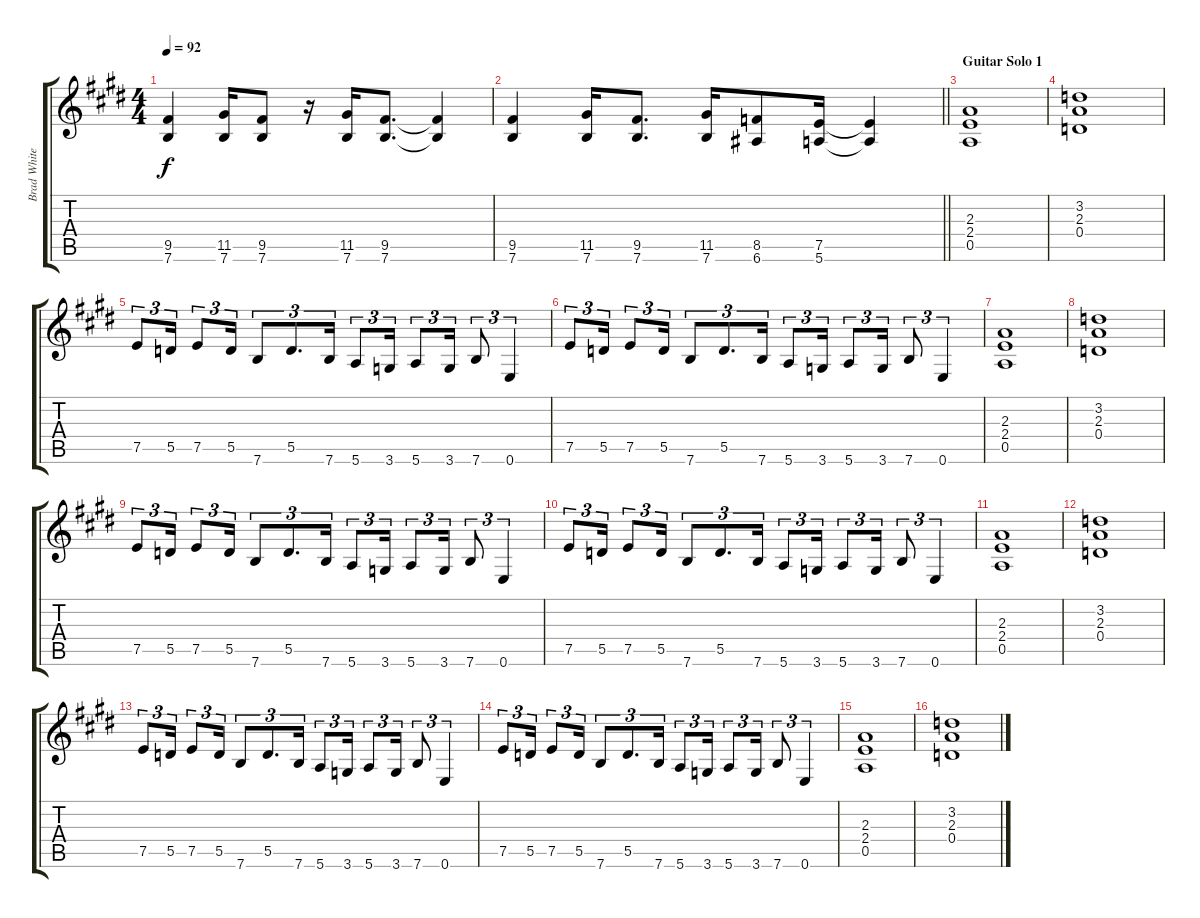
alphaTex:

\track ("Brad Whiteford" "Brad White") {instrument acousticguitarsteel}
\staff {score tabs}
\tuning (E4 B3 G3 D3 A2 E2) {hide}
\ts (4 4)
\tempo 92
\clef g2
\ks e
(9.5 7.6).4{dy f} (11.5 7.6).16 (9.5 7.6).8 r.16 (11.5 7.6).16 (9.5 7.6).8{d} (9.5{t} 7.6{t}).4 |
\barLineRight lightlight
\ks c#minor
(9.5 7.6).4 (11.5 7.6).16 (9.5 7.6).8{d} (11.5 7.6).16 (8.5 6.6).8 (7.5 5.6).16 (7.5{t} 5.6{t}).4 |
\section ("" "Guitar Solo 1")
(2.3 2.4 0.5).1 |
(3.2 2.3 0.4).1 |
7.5.8{tu (3 2)} 5.5.16{tu (3 2)} 7.5.8{tu (3 2)} 5.5.16{tu (3 2)} 7.6.8{tu (3 2)} 5.5.8{d tu (3 2)} 7.6.16{tu (3 2)} 5.6.8{tu (3 2)} 3.6.16{tu (3 2)} 5.6.8{tu (3 2)} 3.6.16{tu (3 2)} 7.6.8{tu (3 2)} 0.6.4{tu (3 2)} |
\ks e
7.5.8{tu (3 2)} 5.5.16{tu (3 2)} 7.5.8{tu (3 2)} 5.5.16{tu (3 2)} 7.6.8{tu (3 2)} 5.5.8{d tu (3 2)} 7.6.16{tu (3 2)} 5.6.8{tu (3 2)} 3.6.16{tu (3 2)} 5.6.8{tu (3 2)} 3.6.16{tu (3 2)} 7.6.8{tu (3 2)} 0.6.4{tu (3 2)} |
\ks c#minor
(2.3 2.4 0.5).1 |
(3.2 2.3 0.4).1 |
7.5.8{tu (3 2)} 5.5.16{tu (3 2)} 7.5.8{tu (3 2)} 5.5.16{tu (3 2)} 7.6.8{tu (3 2)} 5.5.8{d tu (3 2)} 7.6.16{tu (3 2)} 5.6.8{tu (3 2)} 3.6.16{tu (3 2)} 5.6.8{tu (3 2)} 3.6.16{tu (3 2)} 7.6.8{tu (3 2)} 0.6.4{tu (3 2)} |
\ks e
7.5.8{tu (3 2)} 5.5.16{tu (3 2)} 7.5.8{tu (3 2)} 5.5.16{tu (3 2)} 7.6.8{tu (3 2)} 5.5.8{d tu (3 2)} 7.6.16{tu (3 2)} 5.6.8{tu (3 2)} 3.6.16{tu (3 2)} 5.6.8{tu (3 2)} 3.6.16{tu (3 2)} 7.6.8{tu (3 2)} 0.6.4{tu (3 2)} |
\ks c#minor
(2.3 2.4 0.5).1 |
(3.2 2.3 0.4).1 |
7.5.8{tu (3 2)} 5.5.16{tu (3 2)} 7.5.8{tu (3 2)} 5.5.16{tu (3 2)} 7.6.8{tu (3 2)} 5.5.8{d tu (3 2)} 7.6.16{tu (3 2)} 5.6.8{tu (3 2)} 3.6.16{tu (3 2)} 5.6.8{tu (3 2)} 3.6.16{tu (3 2)} 7.6.8{tu (3 2)} 0.6.4{tu (3 2)} |
\ks e
7.5.8{tu (3 2)} 5.5.16{tu (3 2)} 7.5.8{tu (3 2)} 5.5.16{tu (3 2)} 7.6.8{tu (3 2)} 5.5.8{d tu (3 2)} 7.6.16{tu (3 2)} 5.6.8{tu (3 2)} 3.6.16{tu (3 2)} 5.6.8{tu (3 2)} 3.6.16{tu (3 2)} 7.6.8{tu (3 2)} 0.6.4{tu (3 2)} |
\ks c#minor
(2.3 2.4 0.5).1 |
(3.2 2.3 0.4).1
